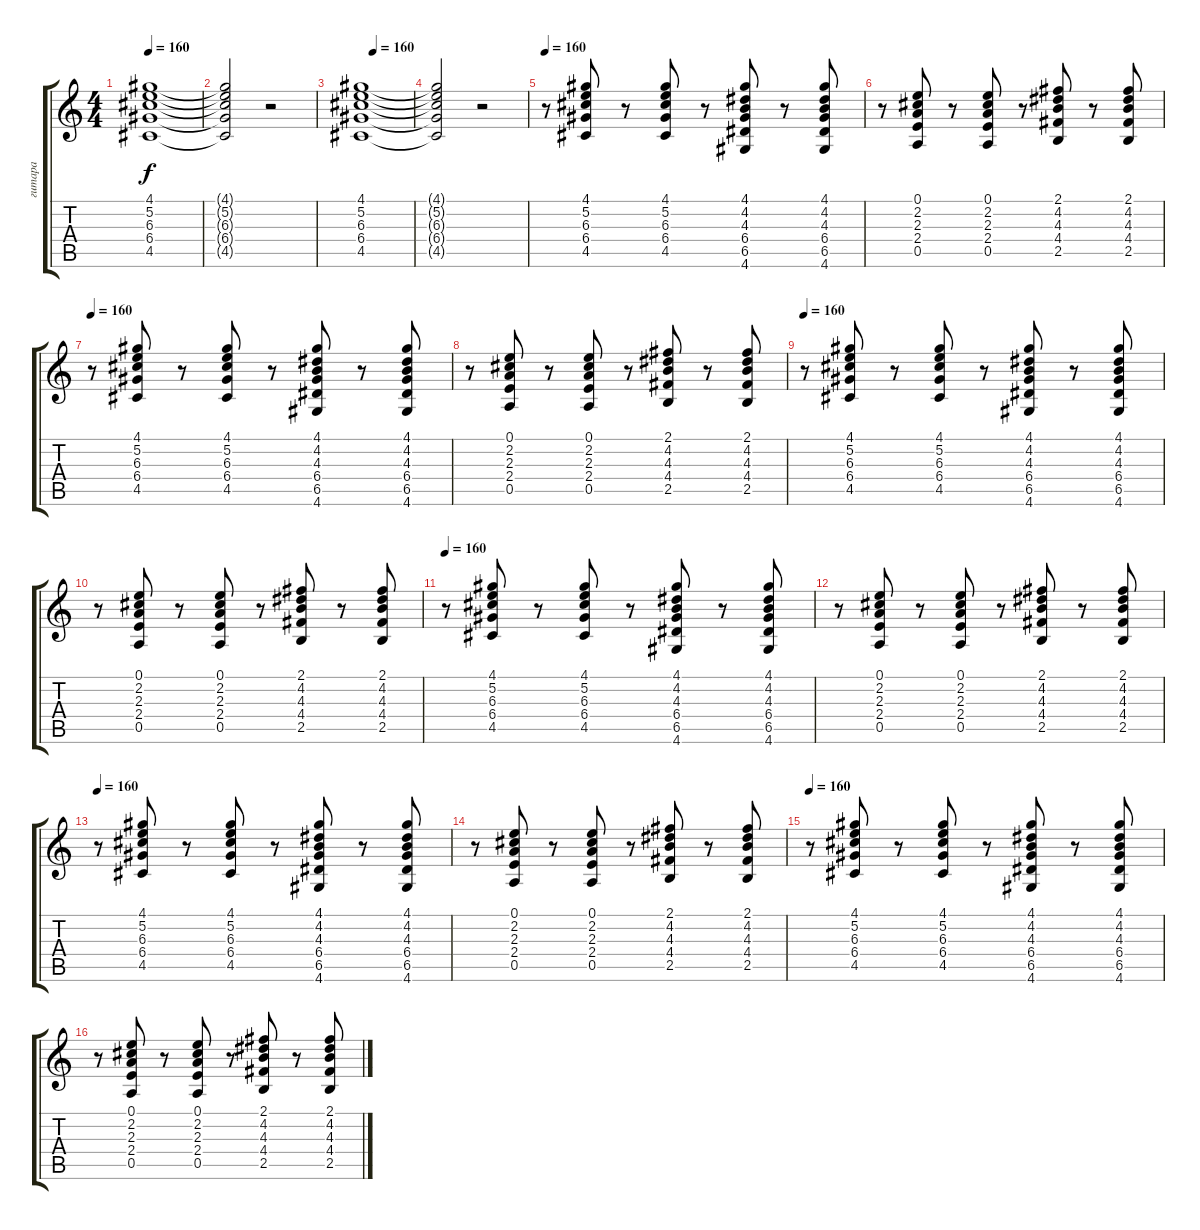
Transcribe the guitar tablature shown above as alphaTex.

\track ("гитара" "гитара") {instrument acousticguitarnylon}
\staff {score tabs}
\tuning (E4 B3 G3 D3 A2 E2) {hide}
\ts (4 4)
\tempo 160
\clef g2
\ks c
(4.1 5.2 6.3 6.4 4.5).1{dy f instrument acousticguitarnylon} |
(4.1{t} 5.2{t} 6.3{t} 6.4{t} 4.5{t}).2 r.2 |
\tempo (160 0.25)
(4.1 5.2 6.3 6.4 4.5).1 |
(4.1{t} 5.2{t} 6.3{t} 6.4{t} 4.5{t}).2 r.2 |
\tempo 160
r.8 (4.1 5.2 6.3 6.4 4.5).8 r.8 (4.1 5.2 6.3 6.4 4.5).8 r.8 (4.1 4.2 4.3 6.4 6.5 4.6).8 r.8 (4.1 4.2 4.3 6.4 6.5 4.6).8 |
r.8 (0.1 2.2 2.3 2.4 0.5).8 r.8 (0.1 2.2 2.3 2.4 0.5).8 r.8 (2.1 4.2 4.3 4.4 2.5).8 r.8 (2.1 4.2 4.3 4.4 2.5).8 |
\tempo 160
r.8 (4.1 5.2 6.3 6.4 4.5).8 r.8 (4.1 5.2 6.3 6.4 4.5).8 r.8 (4.1 4.2 4.3 6.4 6.5 4.6).8 r.8 (4.1 4.2 4.3 6.4 6.5 4.6).8 |
r.8 (0.1 2.2 2.3 2.4 0.5).8 r.8 (0.1 2.2 2.3 2.4 0.5).8 r.8 (2.1 4.2 4.3 4.4 2.5).8 r.8 (2.1 4.2 4.3 4.4 2.5).8 |
\tempo 160
r.8 (4.1 5.2 6.3 6.4 4.5).8 r.8 (4.1 5.2 6.3 6.4 4.5).8 r.8 (4.1 4.2 4.3 6.4 6.5 4.6).8 r.8 (4.1 4.2 4.3 6.4 6.5 4.6).8 |
r.8 (0.1 2.2 2.3 2.4 0.5).8 r.8 (0.1 2.2 2.3 2.4 0.5).8 r.8 (2.1 4.2 4.3 4.4 2.5).8 r.8 (2.1 4.2 4.3 4.4 2.5).8 |
\tempo 160
r.8 (4.1 5.2 6.3 6.4 4.5).8 r.8 (4.1 5.2 6.3 6.4 4.5).8 r.8 (4.1 4.2 4.3 6.4 6.5 4.6).8 r.8 (4.1 4.2 4.3 6.4 6.5 4.6).8 |
r.8 (0.1 2.2 2.3 2.4 0.5).8 r.8 (0.1 2.2 2.3 2.4 0.5).8 r.8 (2.1 4.2 4.3 4.4 2.5).8 r.8 (2.1 4.2 4.3 4.4 2.5).8 |
\tempo 160
r.8 (4.1 5.2 6.3 6.4 4.5).8 r.8 (4.1 5.2 6.3 6.4 4.5).8 r.8 (4.1 4.2 4.3 6.4 6.5 4.6).8 r.8 (4.1 4.2 4.3 6.4 6.5 4.6).8 |
r.8 (0.1 2.2 2.3 2.4 0.5).8 r.8 (0.1 2.2 2.3 2.4 0.5).8 r.8 (2.1 4.2 4.3 4.4 2.5).8 r.8 (2.1 4.2 4.3 4.4 2.5).8 |
\tempo 160
r.8 (4.1 5.2 6.3 6.4 4.5).8 r.8 (4.1 5.2 6.3 6.4 4.5).8 r.8 (4.1 4.2 4.3 6.4 6.5 4.6).8 r.8 (4.1 4.2 4.3 6.4 6.5 4.6).8 |
r.8 (0.1 2.2 2.3 2.4 0.5).8 r.8 (0.1 2.2 2.3 2.4 0.5).8 r.8 (2.1 4.2 4.3 4.4 2.5).8 r.8 (2.1 4.2 4.3 4.4 2.5).8
